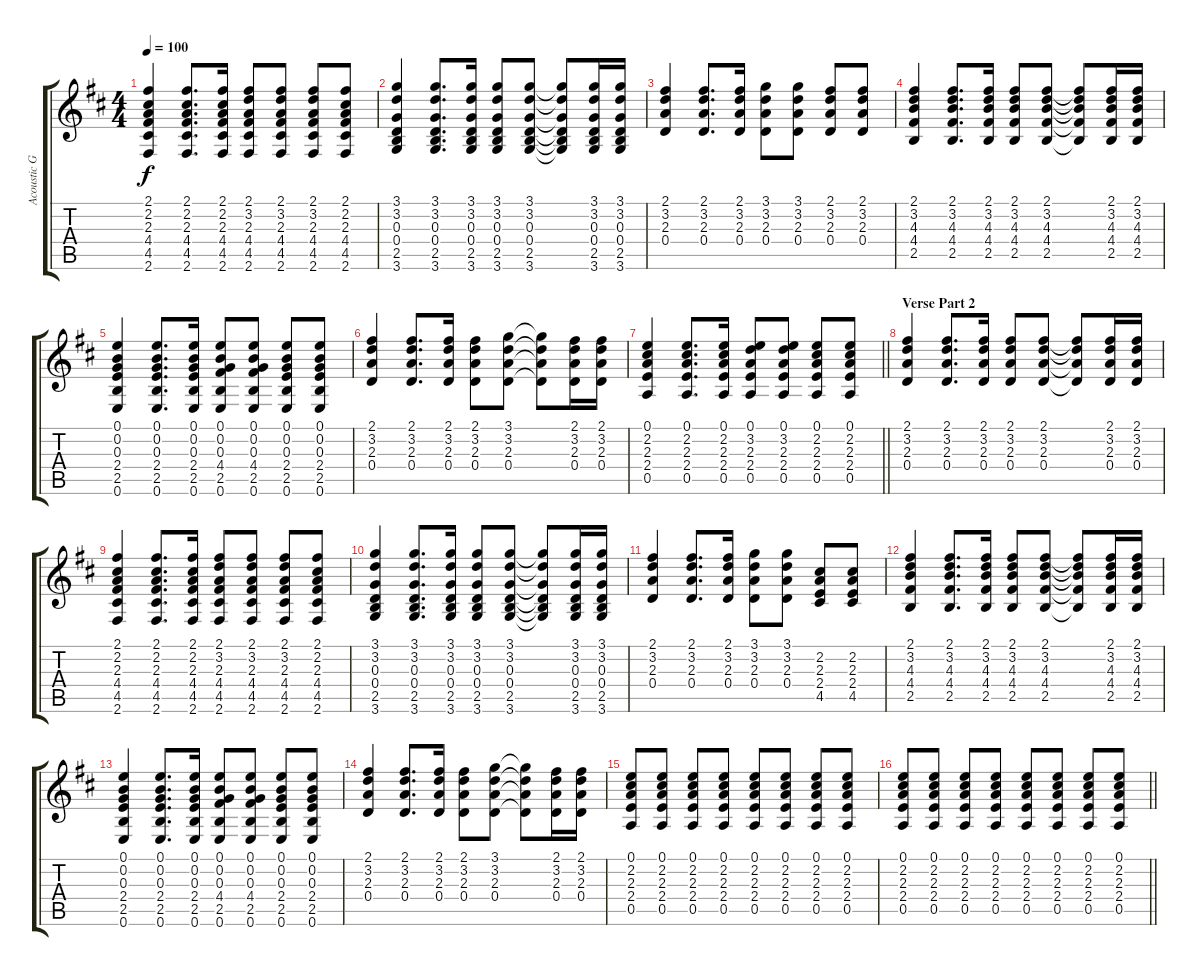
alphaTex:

\track ("Acoustic Guitar" "Acoustic G") {instrument acousticguitarsteel bank 255}
\staff {score tabs}
\tuning (E4 B3 G3 D3 A2 E2) {hide}
\ts (4 4)
\tempo 100
\clef g2
\ks d
(2.1 2.2 2.3 4.4 4.5 2.6).4{dy f} (2.1 2.2 2.3 4.4 4.5 2.6).8{d} (2.1 2.2 2.3 4.4 4.5 2.6).16 (2.1 3.2 2.3 4.4 4.5 2.6).8 (2.1 3.2 2.3 4.4 4.5 2.6).8 (2.1 3.2 2.3 4.4 4.5 2.6).8 (2.1 2.2 2.3 4.4 4.5 2.6).8 |
(3.1 3.2 0.3 0.4 2.5 3.6).4 (3.1 3.2 0.3 0.4 2.5 3.6).8{d} (3.1 3.2 0.3 0.4 2.5 3.6).16 (3.1 3.2 0.3 0.4 2.5 3.6).8 (3.1 3.2 0.3 0.4 2.5 3.6).8 (3.1{t} 3.2{t} 0.3{t} 0.4{t} 2.5{t} 3.6{t}).8 (3.1 3.2 0.3 0.4 2.5 3.6).16 (3.1 3.2 0.3 0.4 2.5 3.6).16 |
(2.1 3.2 2.3 0.4).4 (2.1 3.2 2.3 0.4).8{d} (2.1 3.2 2.3 0.4).16 (3.1 3.2 2.3 0.4).8 (3.1 3.2 2.3 0.4).8 (2.1 3.2 2.3 0.4).8 (2.1 3.2 2.3 0.4).8 |
(2.1 3.2 4.3 4.4 2.5).4 (2.1 3.2 4.3 4.4 2.5).8{d} (2.1 3.2 4.3 4.4 2.5).16 (2.1 3.2 4.3 4.4 2.5).8 (2.1 3.2 4.3 4.4 2.5).8 (2.1{t} 3.2{t} 4.3{t} 4.4{t} 2.5{t}).8 (2.1 3.2 4.3 4.4 2.5).16 (2.1 3.2 4.3 4.4 2.5).16 |
(0.1 0.2 0.3 2.4 2.5 0.6).4 (0.1 0.2 0.3 2.4 2.5 0.6).8{d} (0.1 0.2 0.3 2.4 2.5 0.6).16 (0.1 0.2 0.3 4.4 2.5 0.6).8 (0.1 0.2 0.3 4.4 2.5 0.6).8 (0.1 0.2 0.3 2.4 2.5 0.6).8 (0.1 0.2 0.3 2.4 2.5 0.6).8 |
(2.1 3.2 2.3 0.4).4 (2.1 3.2 2.3 0.4).8{d} (2.1 3.2 2.3 0.4).16 (2.1 3.2 2.3 0.4).8 (3.1 3.2 2.3 0.4).8 (3.1{t} 3.2{t} 2.3{t} 0.4{t}).8 (2.1 3.2 2.3 0.4).16 (2.1 3.2 2.3 0.4).16 |
\barLineRight lightlight
(0.1 2.2 2.3 2.4 0.5).4 (0.1 2.2 2.3 2.4 0.5).8{d} (0.1 2.2 2.3 2.4 0.5).16 (0.1 3.2 2.3 2.4 0.5).8 (0.1 3.2 2.3 2.4 0.5).8 (0.1 2.2 2.3 2.4 0.5).8 (0.1 2.2 2.3 2.4 0.5).8 |
\section ("" "Verse Part 2")
(2.1 3.2 2.3 0.4).4 (2.1 3.2 2.3 0.4).8{d} (2.1 3.2 2.3 0.4).16 (2.1 3.2 2.3 0.4).8 (2.1 3.2 2.3 0.4).8 (2.1{t} 3.2{t} 2.3{t} 0.4{t}).8 (2.1 3.2 2.3 0.4).16 (2.1 3.2 2.3 0.4).16 |
(2.1 2.2 2.3 4.4 4.5 2.6).4 (2.1 2.2 2.3 4.4 4.5 2.6).8{d} (2.1 2.2 2.3 4.4 4.5 2.6).16 (2.1 3.2 2.3 4.4 4.5 2.6).8 (2.1 3.2 2.3 4.4 4.5 2.6).8 (2.1 3.2 2.3 4.4 4.5 2.6).8 (2.1 2.2 2.3 4.4 4.5 2.6).8 |
(3.1 3.2 0.3 0.4 2.5 3.6).4 (3.1 3.2 0.3 0.4 2.5 3.6).8{d} (3.1 3.2 0.3 0.4 2.5 3.6).16 (3.1 3.2 0.3 0.4 2.5 3.6).8 (3.1 3.2 0.3 0.4 2.5 3.6).8 (3.1{t} 3.2{t} 0.3{t} 0.4{t} 2.5{t} 3.6{t}).8 (3.1 3.2 0.3 0.4 2.5 3.6).16 (3.1 3.2 0.3 0.4 2.5 3.6).16 |
(2.1 3.2 2.3 0.4).4 (2.1 3.2 2.3 0.4).8{d} (2.1 3.2 2.3 0.4).16 (3.1 3.2 2.3 0.4).8 (3.1 3.2 2.3 0.4).8 (2.2 2.3 2.4 4.5).8 (2.2 2.3 2.4 4.5).8 |
(2.1 3.2 4.3 4.4 2.5).4 (2.1 3.2 4.3 4.4 2.5).8{d} (2.1 3.2 4.3 4.4 2.5).16 (2.1 3.2 4.3 4.4 2.5).8 (2.1 3.2 4.3 4.4 2.5).8 (2.1{t} 3.2{t} 4.3{t} 4.4{t} 2.5{t}).8 (2.1 3.2 4.3 4.4 2.5).16 (2.1 3.2 4.3 4.4 2.5).16 |
(0.1 0.2 0.3 2.4 2.5 0.6).4 (0.1 0.2 0.3 2.4 2.5 0.6).8{d} (0.1 0.2 0.3 2.4 2.5 0.6).16 (0.1 0.2 0.3 4.4 2.5 0.6).8 (0.1 0.2 0.3 4.4 2.5 0.6).8 (0.1 0.2 0.3 2.4 2.5 0.6).8 (0.1 0.2 0.3 2.4 2.5 0.6).8 |
(2.1 3.2 2.3 0.4).4 (2.1 3.2 2.3 0.4).8{d} (2.1 3.2 2.3 0.4).16 (2.1 3.2 2.3 0.4).8 (3.1 3.2 2.3 0.4).8 (3.1{t} 3.2{t} 2.3{t} 0.4{t}).8 (2.1 3.2 2.3 0.4).16 (2.1 3.2 2.3 0.4).16 |
(0.1 2.2 2.3 2.4 0.5).8 (0.1 2.2 2.3 2.4 0.5).8 (0.1 2.2 2.3 2.4 0.5).8 (0.1 2.2 2.3 2.4 0.5).8 (0.1 2.2 2.3 2.4 0.5).8 (0.1 2.2 2.3 2.4 0.5).8 (0.1 2.2 2.3 2.4 0.5).8 (0.1 2.2 2.3 2.4 0.5).8 |
\barLineRight lightlight
(0.1 2.2 2.3 2.4 0.5).8 (0.1 2.2 2.3 2.4 0.5).8 (0.1 2.2 2.3 2.4 0.5).8 (0.1 2.2 2.3 2.4 0.5).8 (0.1 2.2 2.3 2.4 0.5).8 (0.1 2.2 2.3 2.4 0.5).8 (0.1 2.2 2.3 2.4 0.5).8 (0.1 2.2 2.3 2.4 0.5).8
